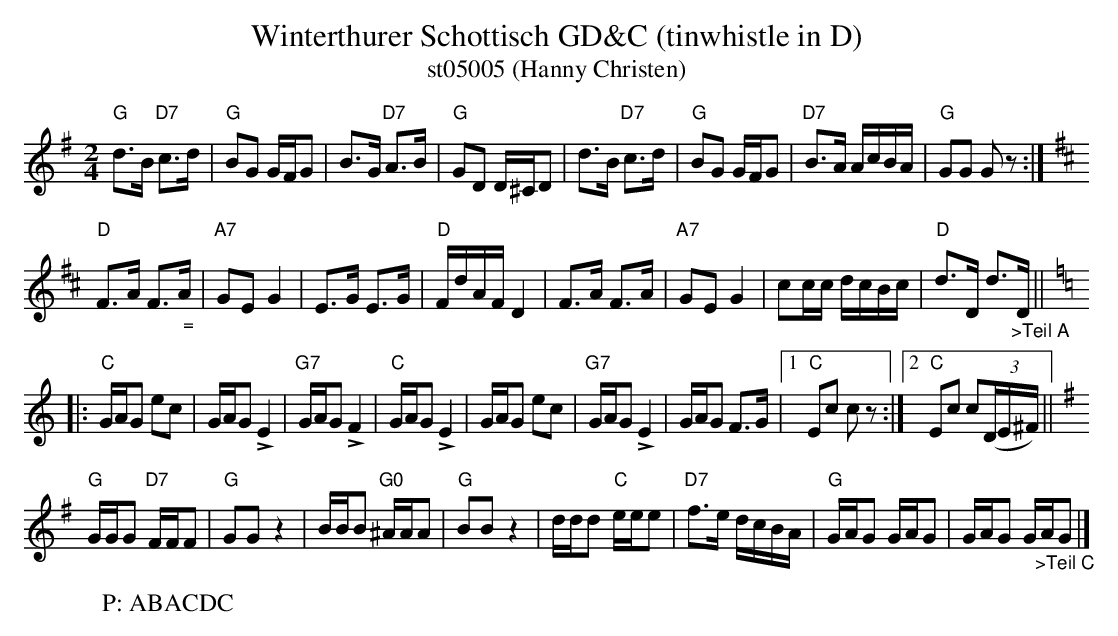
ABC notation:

X:1
T:Winterthurer Schottisch GD&C (tinwhistle in D)
T:st05005 (Hanny Christen)
M:2/4
L:1/8
K:G %%MIDI gchordon
"G"d>B "D7"c>d | "G"BG G/2F/2G | B>G "D7"A>B | "G"GD D/2^C/2D | d>B "D7"c>d | "G"BG G/2F/2G | "D7"B>A A/2c/2B/2A/2 | "G"GG Gz :| [K:D]
"D"F>A F>"_ ="A | "A7"GE G2 | E>G E>G | "D"F/2d/2A/2F/2 D2 | F>A F>A | "A7"GE G2 | cc/2c/2 d/2c/2B/2c/2 | "D"d>D d>"_>Teil A"D || [K:C]
|: "C"G/2A/2G ec | G/2A/2G !>!E2 | "G7"G/2A/2G !>!F2 | "C"G/2A/2G !>!E2 | G/2A/2G ec | "G7"G/2A/2G !>!E2 | G/2A/2G F>G |1 "C"Ec cz :|2 "C"Ec c((3D/2E/2^F/2) || [K:G]
"G"G/2G/2G "D7"F/2F/2F | "G"GGz2 | B/2B/2B "G0"^A/2A/2A | "G"BBz2 | d/2d/2d "C"e/2e/2e | "D7"f>e d/2c/2B/2A/2 | "G"G/2A/2G G/2A/2G | G/2A/2G G/2"_>Teil C"A/2G |]
W:P: ABACDC
